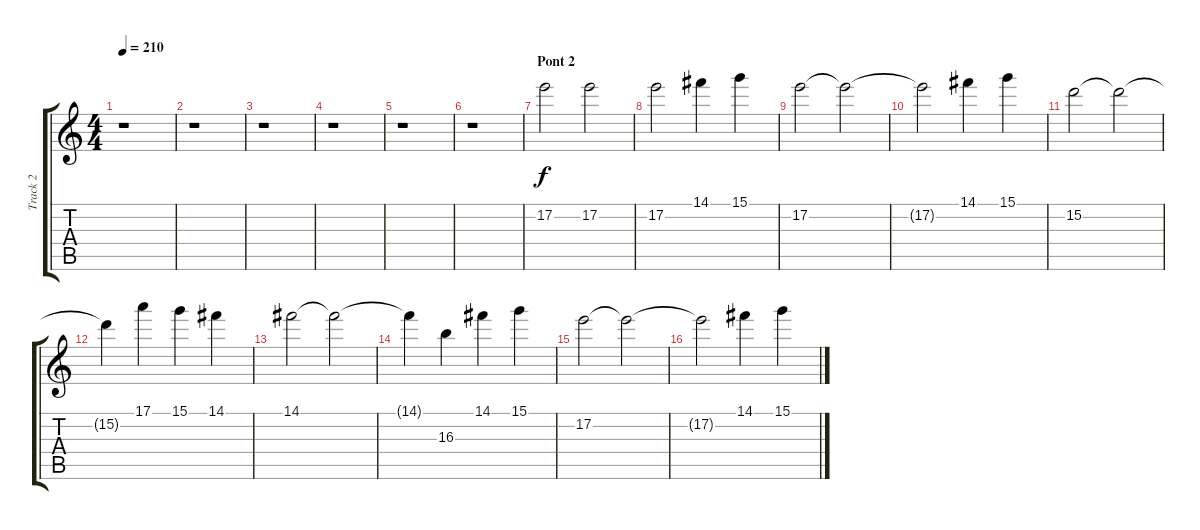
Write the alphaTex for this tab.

\track ("Track 2" "Track 2") {instrument distortionguitar}
\staff {score tabs}
\tuning (E4 B3 G3 D3 A2 E2) {hide}
\ts (4 4)
\tempo 210
\clef g2
\ks c
r.1{dy f} |
r.1 |
r.1 |
r.1 |
r.1 |
r.1 |
\section ("" "Pont 2")
17.2.2 17.2.2 |
17.2.2 14.1.4 15.1.4 |
17.2.2 17.2{t}.2 |
17.2{t}.2 14.1.4 15.1.4 |
15.2.2 15.2{t}.2 |
15.2{t}.4 17.1.4 15.1.4 14.1.4 |
14.1.2 14.1{t}.2 |
14.1{t}.4 16.3.4 14.1.4 15.1.4 |
17.2.2 17.2{t}.2 |
17.2{t}.2 14.1.4 15.1.4
